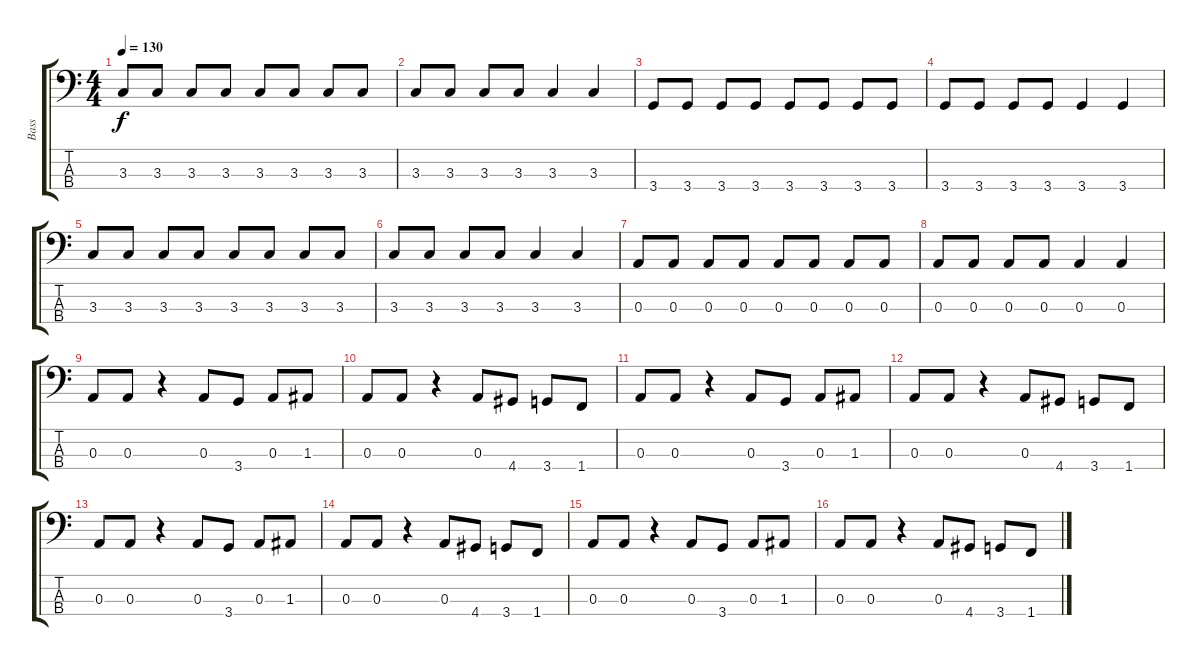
\track ("Bass" "Bass") {instrument fretlessbass}
\staff {score tabs}
\tuning (G2 D2 A1 E1) {hide}
\ts (4 4)
\tempo 130
\clef f4
\ks c
3.3.8{dy f} 3.3.8 3.3.8 3.3.8 3.3.8 3.3.8 3.3.8 3.3.8 |
3.3.8 3.3.8 3.3.8 3.3.8 3.3.4 3.3.4 |
3.4.8 3.4.8 3.4.8 3.4.8 3.4.8 3.4.8 3.4.8 3.4.8 |
3.4.8 3.4.8 3.4.8 3.4.8 3.4.4 3.4.4 |
3.3.8 3.3.8 3.3.8 3.3.8 3.3.8 3.3.8 3.3.8 3.3.8 |
3.3.8 3.3.8 3.3.8 3.3.8 3.3.4 3.3.4 |
0.3.8 0.3.8 0.3.8 0.3.8 0.3.8 0.3.8 0.3.8 0.3.8 |
0.3.8 0.3.8 0.3.8 0.3.8 0.3.4 0.3.4 |
0.3.8 0.3.8 r.4 0.3.8 3.4.8 0.3.8 1.3.8 |
0.3.8 0.3.8 r.4 0.3.8 4.4.8 3.4.8 1.4.8 |
0.3.8 0.3.8 r.4 0.3.8 3.4.8 0.3.8 1.3.8 |
0.3.8 0.3.8 r.4 0.3.8 4.4.8 3.4.8 1.4.8 |
0.3.8 0.3.8 r.4 0.3.8 3.4.8 0.3.8 1.3.8 |
0.3.8 0.3.8 r.4 0.3.8 4.4.8 3.4.8 1.4.8 |
0.3.8 0.3.8 r.4 0.3.8 3.4.8 0.3.8 1.3.8 |
0.3.8 0.3.8 r.4 0.3.8 4.4.8 3.4.8 1.4.8
